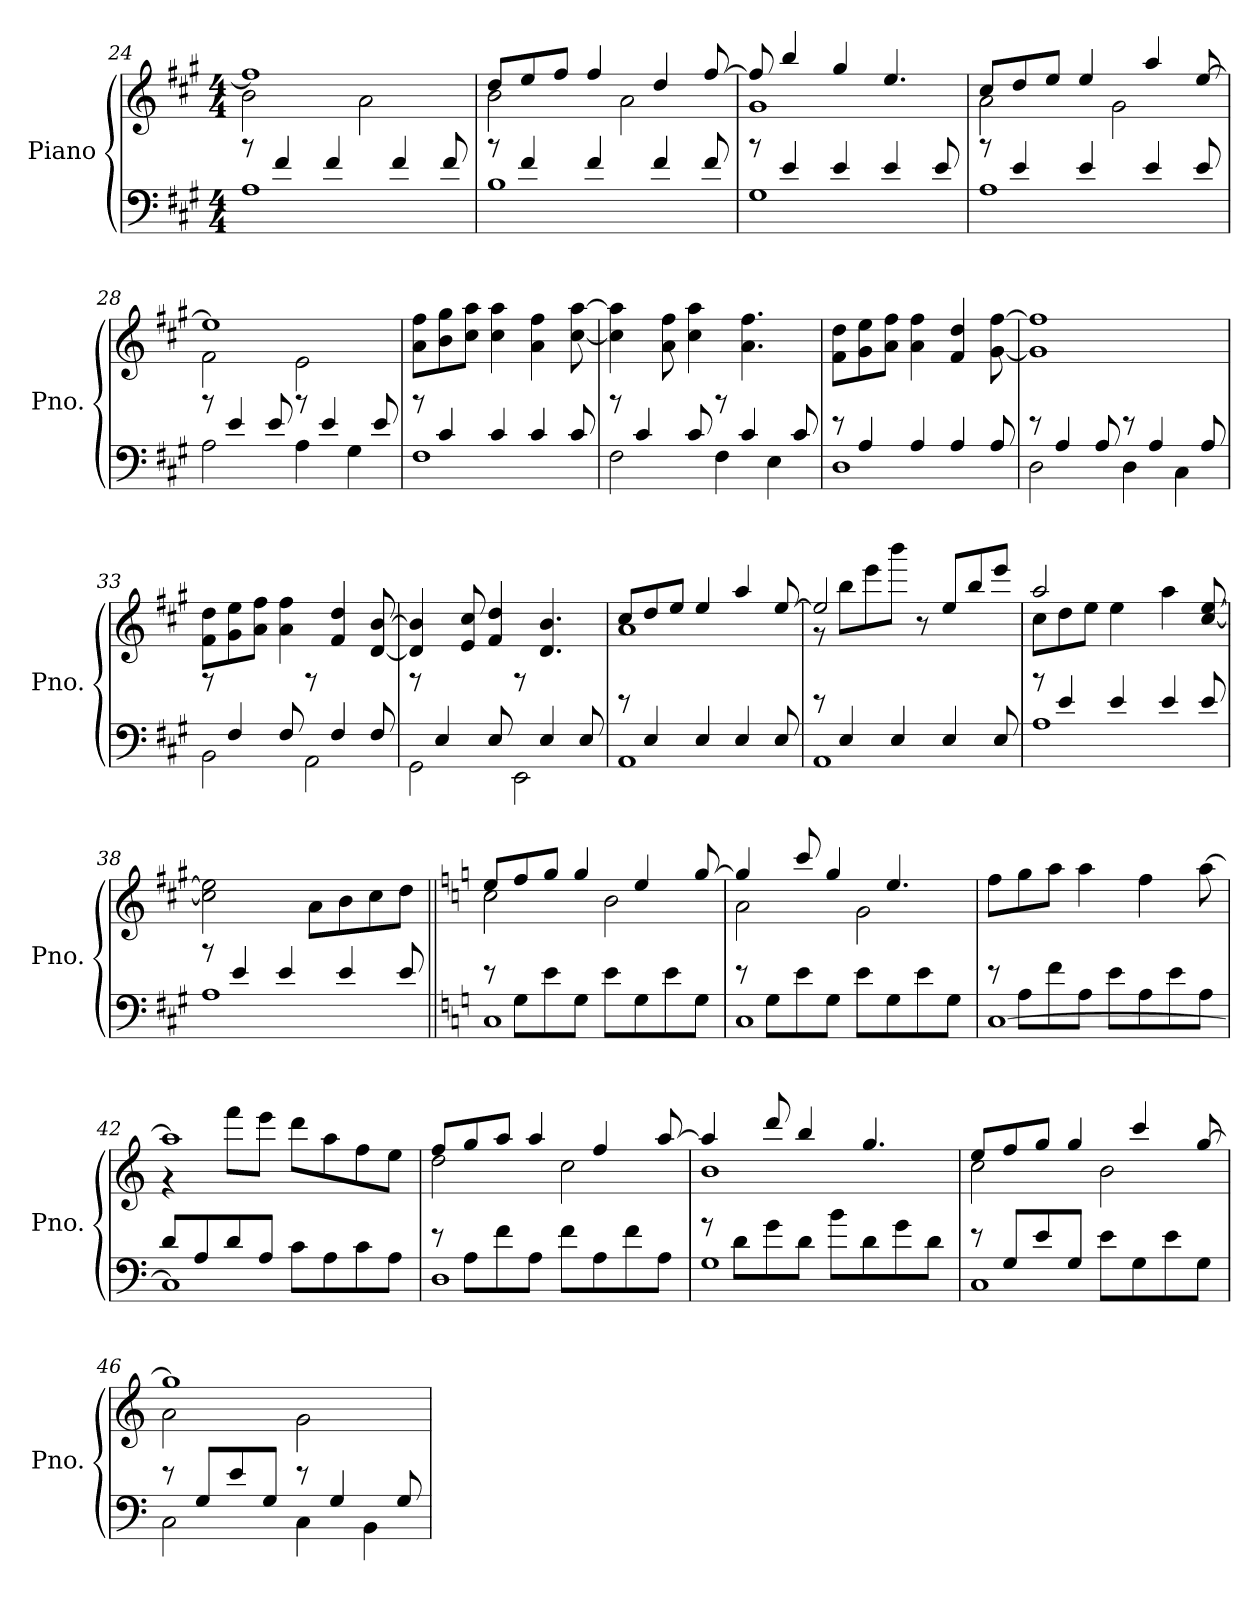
**kern	**kern
*part1	*part1
*staff2	*staff1
*I"Piano	*
*I'Pno.	*
!!LO:PB:g=z
*clefF4	*clefG2
*k[f#c#g#]	*k[f#c#g#]
*M4/4	*M4/4
=24	=24
*^	*^
1A	8rb	1ff#]	2b\
.	4f#/	.	.
.	4f#/	.	.
.	.	.	2a\
.	4f#/	.	.
.	8f#/	.	.
=25	=25	=25	=25
1B	8rb	8dd/L	2b\
.	4f#/	8ee/	.
.	.	8ff#/J	.
.	4f#/	4ff#/	.
.	.	.	2a\
.	4f#/	4dd/	.
.	8f#/	[8ff#/	.
=26	=26	=26	=26
1G#	8rb	8ff#/]	1g#
.	4e/	4bb/	.
.	4e/	4gg#/	.
.	4e/	4.ee/	.
.	8e/	.	.
=27	=27	=27	=27
1A	8rb	8cc#/L	2a\
.	4e/	8dd/	.
.	.	8ee/J	.
.	4e/	4ee/	.
.	.	.	2g#\
.	4e/	4aa/	.
.	8e/	[8ee/	.
!!LO:LB:g=z	!!
=28	=28	=28	=28
2A\	8rb	1ee]	2f#\
.	4e/	.	.
.	8e/	.	.
4A\	8rb	.	2e\
.	4e/	.	.
4G#\	.	.	.
.	8e/	.	.
*	*	*v	*v
=29	=29	=29
1F#	8rb	8a\ 8ff#\L
.	4c#/	8b\ 8gg#\
.	.	8cc#\ 8aa\J
.	4c#/	4cc#\ 4aa\
.	4c#/	4a\ 4ff#\
.	8c#/	[8cc#\ [8aa\
=30	=30	=30
2F#\	8rb	4cc#\] 4aa\]
.	4c#/	.
.	.	8a\ 8ff#\
.	8c#/	4cc#\ 4aa\
4F#\	8rb	.
.	4c#/	4.a\ 4.ff#\
4E\	.	.
.	8c#/	.
=31	=31	=31
1D	8re	8f#\ 8dd\L
.	4A/	8g#\ 8ee\
.	.	8a\ 8ff#\J
.	4A/	4a\ 4ff#\
.	4A/	4f#/ 4dd/
.	8A/	[8g#\ [8ff#\
!!LO:LB:g=z
=32	=32	=32
2D\	8re	1g#] 1ff#]
.	4A/	.
.	8A/	.
4D\	8re	.
.	4A/	.
4C#\	.	.
.	8A/	.
=33	=33	=33
2BB\	8rb	8f#\ 8dd\L
.	4F#/	8g#\ 8ee\
.	.	8a\ 8ff#\J
.	8F#/	4a\ 4ff#\
2AA\	8rb	.
.	4F#/	4f#/ 4dd/
.	8F#/	[8d/ [8b/
=34	=34	=34
2GG#\	8rb	4d/] 4b/]
.	4E/	.
.	.	8e/ 8cc#/
.	8E/	4f#/ 4dd/
2EE\	8rb	.
.	4E/	4.d/ 4.b/
.	8E/	.
=35	=35	=35
*	*	*^
1AA	8re	8cc#/L	1a
.	4E/	8dd/	.
.	.	8ee/J	.
.	4E/	4ee/	.
.	4E/	4aa/	.
.	8E/	[8ee/	.
!!LO:LB:g=z	!!
=36	=36	=36	=36
1AA	8re	2ee/]	8r
.	4E/	.	8bb\L
.	.	.	8eee\
.	4E/	.	8bbb\J
.	.	8r	2ryy
.	4E/	8ee/L	.
.	.	8bb/	.
.	8E/	8eee/J	.
=37	=37	=37	=37
1A	8rb	8cc#\L	2aa/
.	4e/	8dd\	.
.	.	8ee\J	.
.	4e/	4ee\	.
.	.	.	2ryy
.	4e/	4aa\	.
.	8e/	[8cc#/ [8ee/	.
*	*	*v	*v
=38	=38	=38
1A	8rb	2cc#\] 2ee\]
.	4e/	.
.	4e/	.
.	.	8a\L
.	4e/	8b\
.	.	8cc#\
.	8e/	8dd\J
=39||	=39||	=39||
*k[]	*	*k[]
*	*	*^
1C	8re	8ee/L	2cc\
.	8G\L	8ff/	.
.	8e\	8gg/J	.
.	8G\J	4gg/	.
.	8e\L	.	2b\
.	8G\	4ee/	.
.	8e\	.	.
.	8G\J	[8gg/	.
!!LO:LB:g=z	!!
=40	=40	=40	=40
1C	8re	4gg/]	2a\
.	8G\L	.	.
.	8e\	8ccc/	.
.	8G\J	4gg/	.
.	8e\L	.	2g\
.	8G\	4.ee/	.
.	8e\	.	.
.	8G\J	.	.
*	*	*v	*v
=41	=41	=41
[1C	8re	8ff\L
.	8A\L	8gg\
.	8f\	8aa\J
.	8A\J	4aa\
.	8e\L	.
.	8A\	4ff\
.	8e\	.
.	8A\J	[8aa\
=42	=42	=42
*	*	*^
1C]	8d/L	1aa]	4r
.	8A/	.	.
.	8d/	.	8fff\L
.	8A/J	.	8eee\J
.	8c\L	.	8ddd\L
.	8A\	.	8aa\
.	8c\	.	8ff\
.	8A\J	.	8ee\J
=43	=43	=43	=43
1D	8re	8ff/L	2dd\
.	8A\L	8gg/	.
.	8f\	8aa/J	.
.	8A\J	4aa/	.
.	8f\L	.	2cc\
.	8A\	4ff/	.
.	8f\	.	.
.	8A\J	[8aa/	.
!!LO:LB:g=z	!!
=44	=44	=44	=44
1G	8rg	4aa/]	1b
.	8d\L	.	.
.	8g\	8ddd/	.
.	8d\J	4bb/	.
.	8b\L	.	.
.	8d\	4.gg/	.
.	8g\	.	.
.	8d\J	.	.
=45	=45	=45	=45
1C	8re	8ee/L	2cc\
.	8G/L	8ff/	.
.	8e/	8gg/J	.
.	8G/J	4gg/	.
.	8e\L	.	2b\
.	8G\	4ccc/	.
.	8e\	.	.
.	8G\J	[8gg/	.
=46	=46	=46	=46
2C\	8re	1gg]	2a\
.	8G/L	.	.
.	8e/	.	.
.	8G/J	.	.
4C\	8re	.	2g\
.	4G/	.	.
4BB\	.	.	.
.	8G/	.	.
*v	*v	*	*
*	*v	*v
=	=
*-	*-
